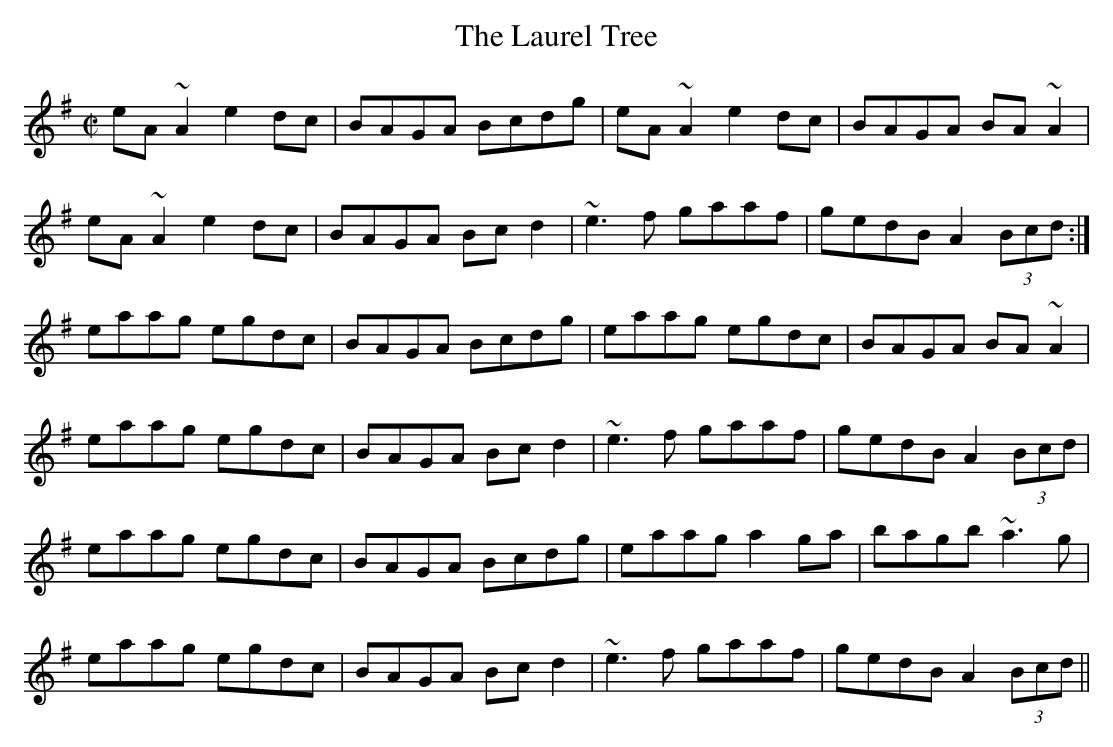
X:1
T:Laurel Tree, The
M:C|
K:Ador
eA~A2 e2dc|BAGA Bcdg|eA~A2 e2dc|BAGA BA~A2|
eA~A2 e2dc|BAGA Bcd2|~e3f gaaf|gedB A2 (3Bcd:|
eaag egdc|BAGA Bcdg|eaag egdc|BAGA BA~A2|
eaag egdc|BAGA Bcd2|~e3f gaaf|gedB A2 (3Bcd|
eaag egdc|BAGA Bcdg|eaag a2ga|bagb ~a3g|
eaag egdc|BAGA Bcd2|~e3f gaaf|gedB A2 (3Bcd||
"variations"
